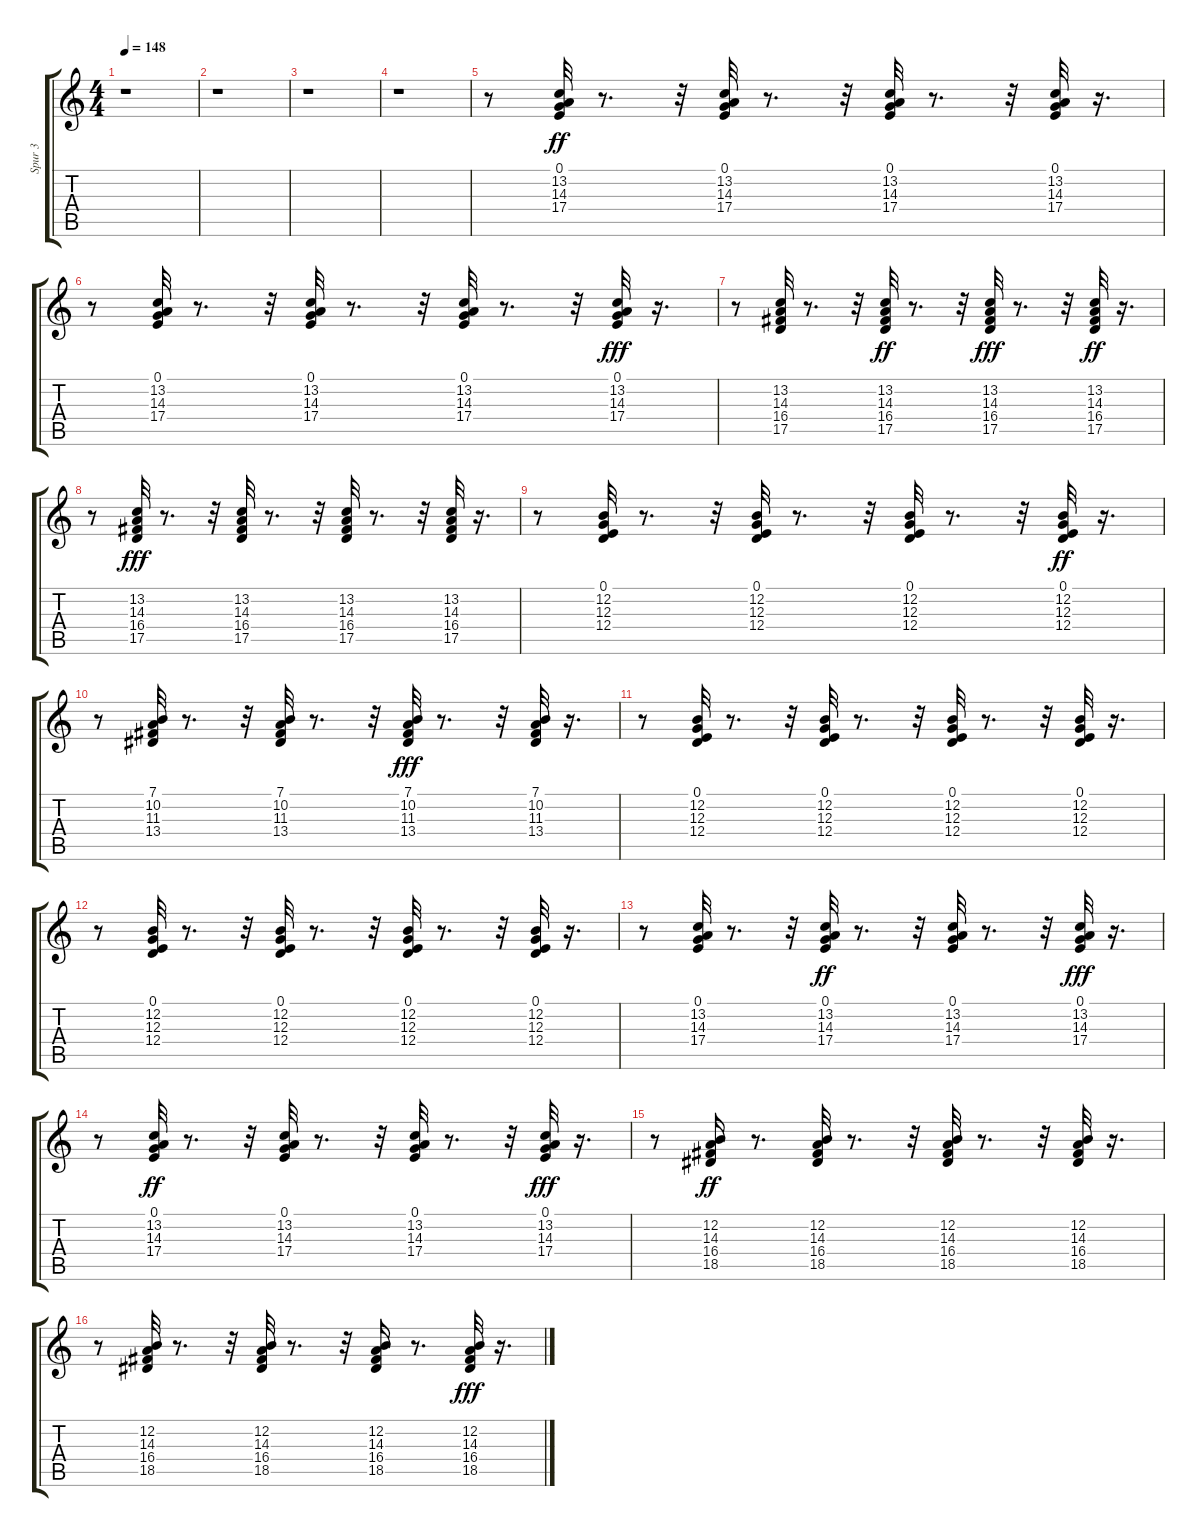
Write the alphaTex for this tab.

\track ("Spur 3" "Spur 3") {instrument lead1square}
\staff {score tabs}
\tuning (E4 B3 G3 D3 A2 E2) {hide}
\ts (4 4)
\tempo 148
\clef g2
\ks c
r.1{dy ff instrument lead1square} |
r.1 |
r.1 |
r.1 |
r.8 (0.1 13.2 14.3 17.4).32 r.8{d} r.32 (0.1 13.2 14.3 17.4).32 r.8{d} r.32 (0.1 13.2 14.3 17.4).32 r.8{d} r.32 (0.1 13.2 14.3 17.4).32 r.16{d} |
r.8 (0.1 13.2 14.3 17.4).32 r.8{d} r.32 (0.1 13.2 14.3 17.4).32 r.8{d} r.32 (0.1 13.2 14.3 17.4).32 r.8{d} r.32 (0.1 13.2 14.3 17.4).32{dy fff} r.16{d} |
r.8 (13.2 14.3 16.4 17.5).32 r.8{d} r.32 (13.2 14.3 16.4 17.5).32{dy ff} r.8{d} r.32 (13.2 14.3 16.4 17.5).32{dy fff} r.8{d} r.32 (13.2 14.3 16.4 17.5).32{dy ff} r.16{d} |
r.8 (13.2 14.3 16.4 17.5).32{dy fff} r.8{d} r.32 (13.2 14.3 16.4 17.5).32 r.8{d} r.32 (13.2 14.3 16.4 17.5).32 r.8{d} r.32 (13.2 14.3 16.4 17.5).32 r.16{d} |
r.8 (0.1 12.2 12.3 12.4).32 r.8{d} r.32 (0.1 12.2 12.3 12.4).32 r.8{d} r.32 (0.1 12.2 12.3 12.4).32 r.8{d} r.32 (0.1 12.2 12.3 12.4).32{dy ff} r.16{d} |
r.8 (7.1 10.2 11.3 13.4).32 r.8{d} r.32 (7.1 10.2 11.3 13.4).32 r.8{d} r.32 (7.1 10.2 11.3 13.4).32{dy fff} r.8{d} r.32 (7.1 10.2 11.3 13.4).32 r.16{d} |
r.8 (0.1 12.2 12.3 12.4).32 r.8{d} r.32 (0.1 12.2 12.3 12.4).32 r.8{d} r.32 (0.1 12.2 12.3 12.4).32 r.8{d} r.32 (0.1 12.2 12.3 12.4).32 r.16{d} |
r.8 (0.1 12.2 12.3 12.4).32 r.8{d} r.32 (0.1 12.2 12.3 12.4).32 r.8{d} r.32 (0.1 12.2 12.3 12.4).32 r.8{d} r.32 (0.1 12.2 12.3 12.4).32 r.16{d} |
r.8 (0.1 13.2 14.3 17.4).32 r.8{d} r.32 (0.1 13.2 14.3 17.4).32{dy ff} r.8{d} r.32 (0.1 13.2 14.3 17.4).32 r.8{d} r.32 (0.1 13.2 14.3 17.4).32{dy fff} r.16{d} |
r.8 (0.1 13.2 14.3 17.4).32{dy ff} r.8{d} r.32 (0.1 13.2 14.3 17.4).32 r.8{d} r.32 (0.1 13.2 14.3 17.4).32 r.8{d} r.32 (0.1 13.2 14.3 17.4).32{dy fff} r.16{d} |
r.8 (12.2 14.3 16.4 18.5).16{dy ff} r.8{d} (12.2 14.3 16.4 18.5).32 r.8{d} r.32 (12.2 14.3 16.4 18.5).32 r.8{d} r.32 (12.2 14.3 16.4 18.5).32 r.16{d} |
r.8 (12.2 14.3 16.4 18.5).32 r.8{d} r.32 (12.2 14.3 16.4 18.5).32 r.8{d} r.32 (12.2 14.3 16.4 18.5).16 r.8{d} (12.2 14.3 16.4 18.5).32{dy fff} r.16{d}
